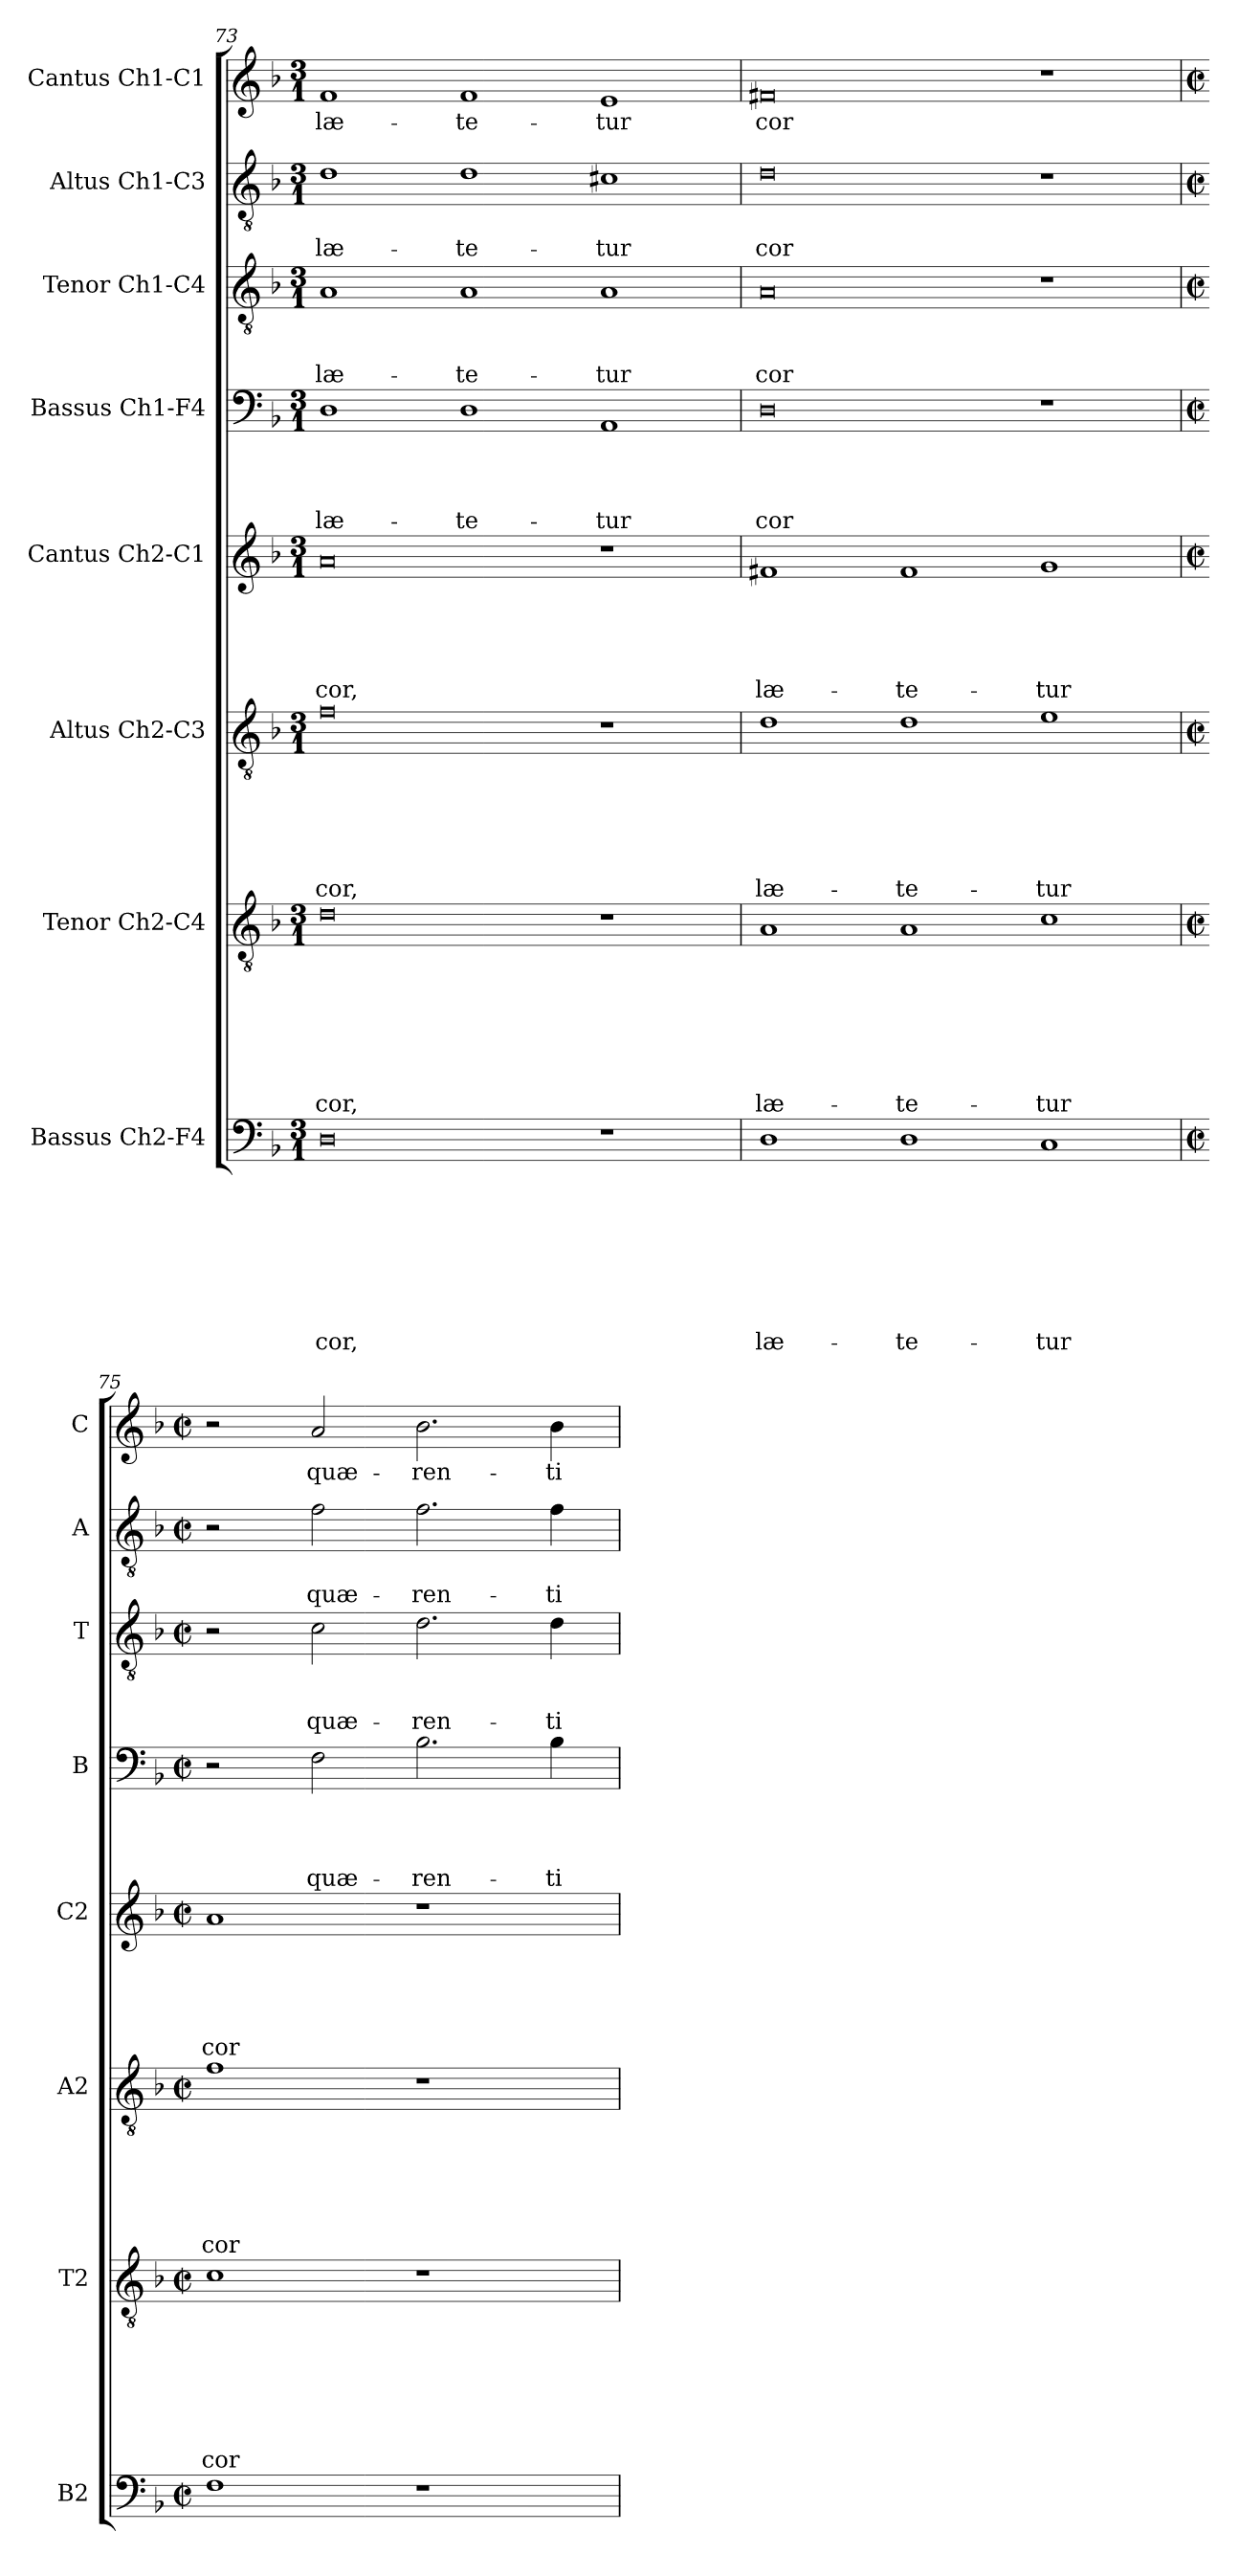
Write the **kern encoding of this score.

**kern	**text	**text	**text	**text	**text	**text	**text	**text	**kern	**text	**text	**text	**text	**text	**text	**text	**kern	**text	**text	**text	**text	**text	**text	**kern	**text	**text	**text	**text	**text	**kern	**text	**text	**text	**text	**kern	**text	**text	**text	**kern	**text	**text	**kern	**text
*part8	*part8	*part8	*part8	*part8	*part8	*part8	*part8	*part8	*part7	*part7	*part7	*part7	*part7	*part7	*part7	*part7	*part6	*part6	*part6	*part6	*part6	*part6	*part6	*part5	*part5	*part5	*part5	*part5	*part5	*part4	*part4	*part4	*part4	*part4	*part3	*part3	*part3	*part3	*part2	*part2	*part2	*part1	*part1
*staff8	*staff8	*staff8	*staff8	*staff8	*staff8	*staff8	*staff8	*staff8	*staff7	*staff7	*staff7	*staff7	*staff7	*staff7	*staff7	*staff7	*staff6	*staff6	*staff6	*staff6	*staff6	*staff6	*staff6	*staff5	*staff5	*staff5	*staff5	*staff5	*staff5	*staff4	*staff4	*staff4	*staff4	*staff4	*staff3	*staff3	*staff3	*staff3	*staff2	*staff2	*staff2	*staff1	*staff1
*I"Bassus Ch2-F4	*	*	*	*	*	*	*	*	*I"Tenor Ch2-C4	*	*	*	*	*	*	*	*I"Altus Ch2-C3	*	*	*	*	*	*	*I"Cantus Ch2-C1	*	*	*	*	*	*I"Bassus Ch1-F4	*	*	*	*	*I"Tenor Ch1-C4	*	*	*	*I"Altus Ch1-C3	*	*	*I"Cantus Ch1-C1	*
*I'B2	*	*	*	*	*	*	*	*	*I'T2	*	*	*	*	*	*	*	*I'A2	*	*	*	*	*	*	*I'C2	*	*	*	*	*	*I'B	*	*	*	*	*I'T	*	*	*	*I'A	*	*	*I'C	*
*clefF4	*	*	*	*	*	*	*	*	*clefGv2	*	*	*	*	*	*	*	*clefGv2	*	*	*	*	*	*	*clefG2	*	*	*	*	*	*clefF4	*	*	*	*	*clefGv2	*	*	*	*clefGv2	*	*	*clefG2	*
*k[b-]	*	*	*	*	*	*	*	*	*k[b-]	*	*	*	*	*	*	*	*k[b-]	*	*	*	*	*	*	*k[b-]	*	*	*	*	*	*k[b-]	*	*	*	*	*k[b-]	*	*	*	*k[b-]	*	*	*k[b-]	*
*F:	*	*	*	*	*	*	*	*	*F:	*	*	*	*	*	*	*	*F:	*	*	*	*	*	*	*F:	*	*	*	*	*	*F:	*	*	*	*	*F:	*	*	*	*F:	*	*	*F:	*
*M3/1	*	*	*	*	*	*	*	*	*M3/1	*	*	*	*	*	*	*	*M3/1	*	*	*	*	*	*	*M3/1	*	*	*	*	*	*M3/1	*	*	*	*	*M3/1	*	*	*	*M3/1	*	*	*M3/1	*
=73	=73	=73	=73	=73	=73	=73	=73	=73	=73	=73	=73	=73	=73	=73	=73	=73	=73	=73	=73	=73	=73	=73	=73	=73	=73	=73	=73	=73	=73	=73	=73	=73	=73	=73	=73	=73	=73	=73	=73	=73	=73	=73	=73
!	!	!	!	!	!	!	!	!LO:LY:b	!	!	!	!	!	!	!	!LO:LY:b	!	!	!	!	!	!	!LO:LY:b	!	!	!	!	!	!LO:LY:b	!	!	!	!	!LO:LY:b	!	!	!	!LO:LY:b	!	!	!LO:LY:b	!	!LO:LY:b
0D	.	.	.	.	.	.	.	cor,	0d	.	.	.	.	.	.	cor,	0f	.	.	.	.	.	cor,	0a	.	.	.	.	cor,	1D	.	.	.	læ-	1A	.	.	læ-	1d	.	læ-	1f	læ-
!	!	!	!	!	!	!	!	!	!	!	!	!	!	!	!	!	!	!	!	!	!	!	!	!	!	!	!	!	!	!	!	!	!	!LO:LY:b	!	!	!	!LO:LY:b	!	!	!LO:LY:b	!	!LO:LY:b
.	.	.	.	.	.	.	.	.	.	.	.	.	.	.	.	.	.	.	.	.	.	.	.	.	.	.	.	.	.	1D	.	.	.	-te-	1A	.	.	-te-	1d	.	-te-	1f	-te-
!	!	!	!	!	!	!	!	!	!	!	!	!	!	!	!	!	!	!	!	!	!	!	!	!	!	!	!	!	!	!	!	!	!	!LO:LY:b	!	!	!	!LO:LY:b	!	!	!LO:LY:b	!	!LO:LY:b
1r	.	.	.	.	.	.	.	.	1r	.	.	.	.	.	.	.	1r	.	.	.	.	.	.	1r	.	.	.	.	.	1AA	.	.	.	-tur	1A	.	.	-tur	1c#X	.	-tur	1e	-tur
=74	=74	=74	=74	=74	=74	=74	=74	=74	=74	=74	=74	=74	=74	=74	=74	=74	=74	=74	=74	=74	=74	=74	=74	=74	=74	=74	=74	=74	=74	=74	=74	=74	=74	=74	=74	=74	=74	=74	=74	=74	=74	=74	=74
!	!	!	!	!	!	!	!	!LO:LY:b	!	!	!	!	!	!	!	!LO:LY:b	!	!	!	!	!	!	!LO:LY:b	!	!	!	!	!	!LO:LY:b	!	!	!	!	!LO:LY:b	!	!	!	!LO:LY:b	!	!	!LO:LY:b	!	!LO:LY:b
1D	.	.	.	.	.	.	.	læ-	1A	.	.	.	.	.	.	læ-	1d	.	.	.	.	.	læ-	1f#X	.	.	.	.	læ-	0D	.	.	.	cor	0A	.	.	cor	0d	.	cor	0f#X	cor
!	!	!	!	!	!	!	!	!LO:LY:b	!	!	!	!	!	!	!	!LO:LY:b	!	!	!	!	!	!	!LO:LY:b	!	!	!	!	!	!LO:LY:b	!	!	!	!	!	!	!	!	!	!	!	!	!	!
1D	.	.	.	.	.	.	.	-te-	1A	.	.	.	.	.	.	-te-	1d	.	.	.	.	.	-te-	1f#	.	.	.	.	-te-	.	.	.	.	.	.	.	.	.	.	.	.	.	.
!	!	!	!	!	!	!	!	!LO:LY:b	!	!	!	!	!	!	!	!LO:LY:b	!	!	!	!	!	!	!LO:LY:b	!	!	!	!	!	!LO:LY:b	!	!	!	!	!	!	!	!	!	!	!	!	!	!
1C	.	.	.	.	.	.	.	-tur	1c	.	.	.	.	.	.	-tur	1e	.	.	.	.	.	-tur	1g	.	.	.	.	-tur	1r	.	.	.	.	1r	.	.	.	1r	.	.	1r	.
!!LO:LB:g=z
=75	=75	=75	=75	=75	=75	=75	=75	=75	=75	=75	=75	=75	=75	=75	=75	=75	=75	=75	=75	=75	=75	=75	=75	=75	=75	=75	=75	=75	=75	=75	=75	=75	=75	=75	=75	=75	=75	=75	=75	=75	=75	=75	=75
*M2/2	*	*	*	*	*	*	*	*	*M2/2	*	*	*	*	*	*	*	*M2/2	*	*	*	*	*	*	*M2/2	*	*	*	*	*	*M2/2	*	*	*	*	*M2/2	*	*	*	*M2/2	*	*	*M2/2	*
*met(c|)	*	*	*	*	*	*	*	*	*met(c|)	*	*	*	*	*	*	*	*met(c|)	*	*	*	*	*	*	*met(c|)	*	*	*	*	*	*met(c|)	*	*	*	*	*met(c|)	*	*	*	*met(c|)	*	*	*met(c|)	*
!	!	!	!	!	!	!	!	!	!	!	!	!	!	!	!	!LO:LY:b	!	!	!	!	!	!	!LO:LY:b	!	!	!	!	!	!LO:LY:b	!	!	!	!	!	!	!	!	!	!	!	!	!	!
1F	.	.	.	.	.	.	.	.	1c	.	.	.	.	.	.	cor	1f	.	.	.	.	.	cor	1a	.	.	.	.	cor	2r	.	.	.	.	2r	.	.	.	2r	.	.	2r	.
!	!	!	!	!	!	!	!	!	!	!	!	!	!	!	!	!	!	!	!	!	!	!	!	!	!	!	!	!	!	!	!	!	!	!LO:LY:b	!	!	!	!LO:LY:b	!	!	!LO:LY:b	!	!LO:LY:b
.	.	.	.	.	.	.	.	.	.	.	.	.	.	.	.	.	.	.	.	.	.	.	.	.	.	.	.	.	.	2F\	.	.	.	quæ-	2c\	.	.	quæ-	2f\	.	quæ-	2a/	quæ-
!	!	!	!	!	!	!	!	!	!	!	!	!	!	!	!	!	!	!	!	!	!	!	!	!	!	!	!	!	!	!	!	!	!	!LO:LY:b	!	!	!	!LO:LY:b	!	!	!LO:LY:b	!	!LO:LY:b
1r	.	.	.	.	.	.	.	.	1r	.	.	.	.	.	.	.	1r	.	.	.	.	.	.	1r	.	.	.	.	.	2.B-\	.	.	.	-ren-	2.d\	.	.	-ren-	2.f\	.	-ren-	2.b-\	-ren-
!	!	!	!	!	!	!	!	!	!	!	!	!	!	!	!	!	!	!	!	!	!	!	!	!	!	!	!	!	!	!	!	!	!	!LO:LY:b	!	!	!	!LO:LY:b	!	!	!LO:LY:b	!	!LO:LY:b
.	.	.	.	.	.	.	.	.	.	.	.	.	.	.	.	.	.	.	.	.	.	.	.	.	.	.	.	.	.	4B-\	.	.	.	-ti-	4d\	.	.	-ti-	4f\	.	-ti-	4b-\	-ti-
=	=	=	=	=	=	=	=	=	=	=	=	=	=	=	=	=	=	=	=	=	=	=	=	=	=	=	=	=	=	=	=	=	=	=	=	=	=	=	=	=	=	=	=
*-	*-	*-	*-	*-	*-	*-	*-	*-	*-	*-	*-	*-	*-	*-	*-	*-	*-	*-	*-	*-	*-	*-	*-	*-	*-	*-	*-	*-	*-	*-	*-	*-	*-	*-	*-	*-	*-	*-	*-	*-	*-	*-	*-
